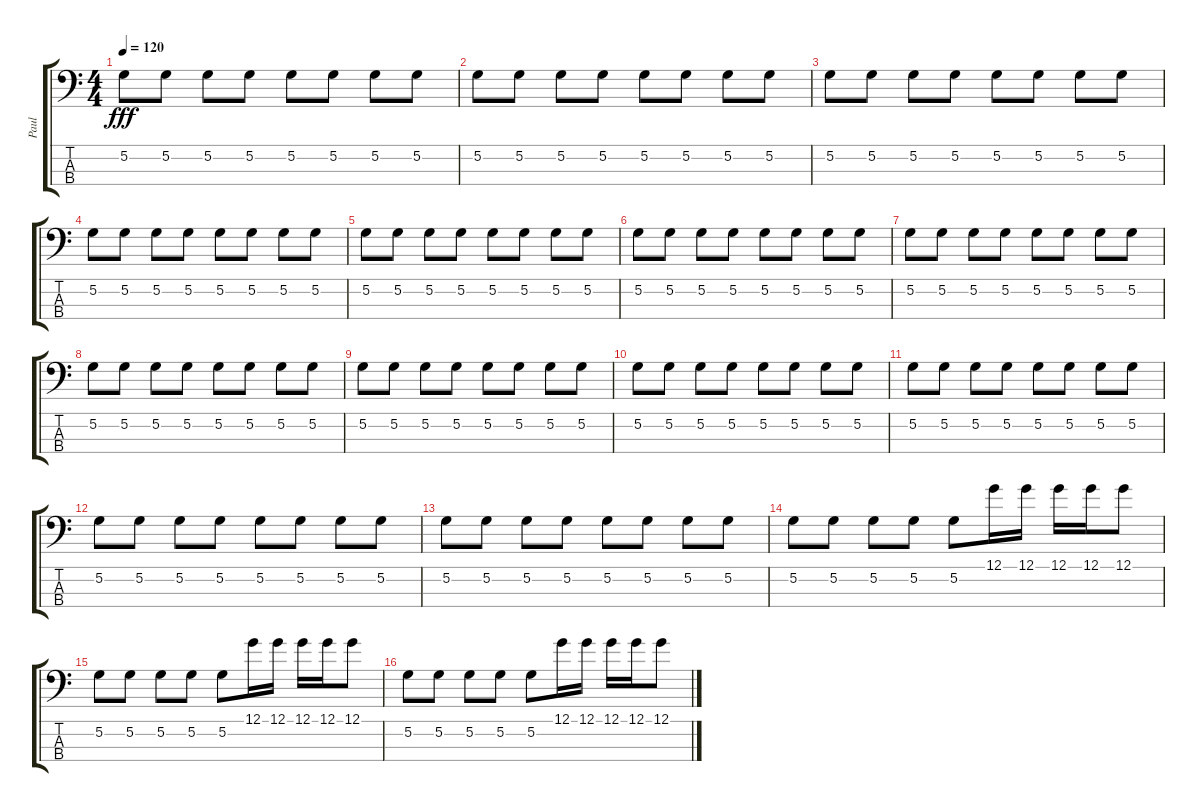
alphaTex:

\track ("Paul" "Paul") {instrument fretlessbass}
\staff {score tabs}
\tuning (G2 D2 A1 E1) {hide}
\ts (4 4)
\tempo 120
\clef f4
\ks c
5.2.8{dy fff} 5.2.8 5.2.8 5.2.8 5.2.8 5.2.8 5.2.8 5.2.8 |
5.2.8 5.2.8 5.2.8 5.2.8 5.2.8 5.2.8 5.2.8 5.2.8 |
5.2.8 5.2.8 5.2.8 5.2.8 5.2.8 5.2.8 5.2.8 5.2.8 |
5.2.8 5.2.8 5.2.8 5.2.8 5.2.8 5.2.8 5.2.8 5.2.8 |
5.2.8 5.2.8 5.2.8 5.2.8 5.2.8 5.2.8 5.2.8 5.2.8 |
5.2.8 5.2.8 5.2.8 5.2.8 5.2.8 5.2.8 5.2.8 5.2.8 |
5.2.8 5.2.8 5.2.8 5.2.8 5.2.8 5.2.8 5.2.8 5.2.8 |
5.2.8 5.2.8 5.2.8 5.2.8 5.2.8 5.2.8 5.2.8 5.2.8 |
5.2.8 5.2.8 5.2.8 5.2.8 5.2.8 5.2.8 5.2.8 5.2.8 |
5.2.8 5.2.8 5.2.8 5.2.8 5.2.8 5.2.8 5.2.8 5.2.8 |
5.2.8 5.2.8 5.2.8 5.2.8 5.2.8 5.2.8 5.2.8 5.2.8 |
5.2.8 5.2.8 5.2.8 5.2.8 5.2.8 5.2.8 5.2.8 5.2.8 |
5.2.8 5.2.8 5.2.8 5.2.8 5.2.8 5.2.8 5.2.8 5.2.8 |
5.2.8 5.2.8 5.2.8 5.2.8 5.2.8 12.1.16 12.1.16 12.1.16 12.1.16 12.1.8 |
5.2.8 5.2.8 5.2.8 5.2.8 5.2.8 12.1.16 12.1.16 12.1.16 12.1.16 12.1.8 |
5.2.8 5.2.8 5.2.8 5.2.8 5.2.8 12.1.16 12.1.16 12.1.16 12.1.16 12.1.8
